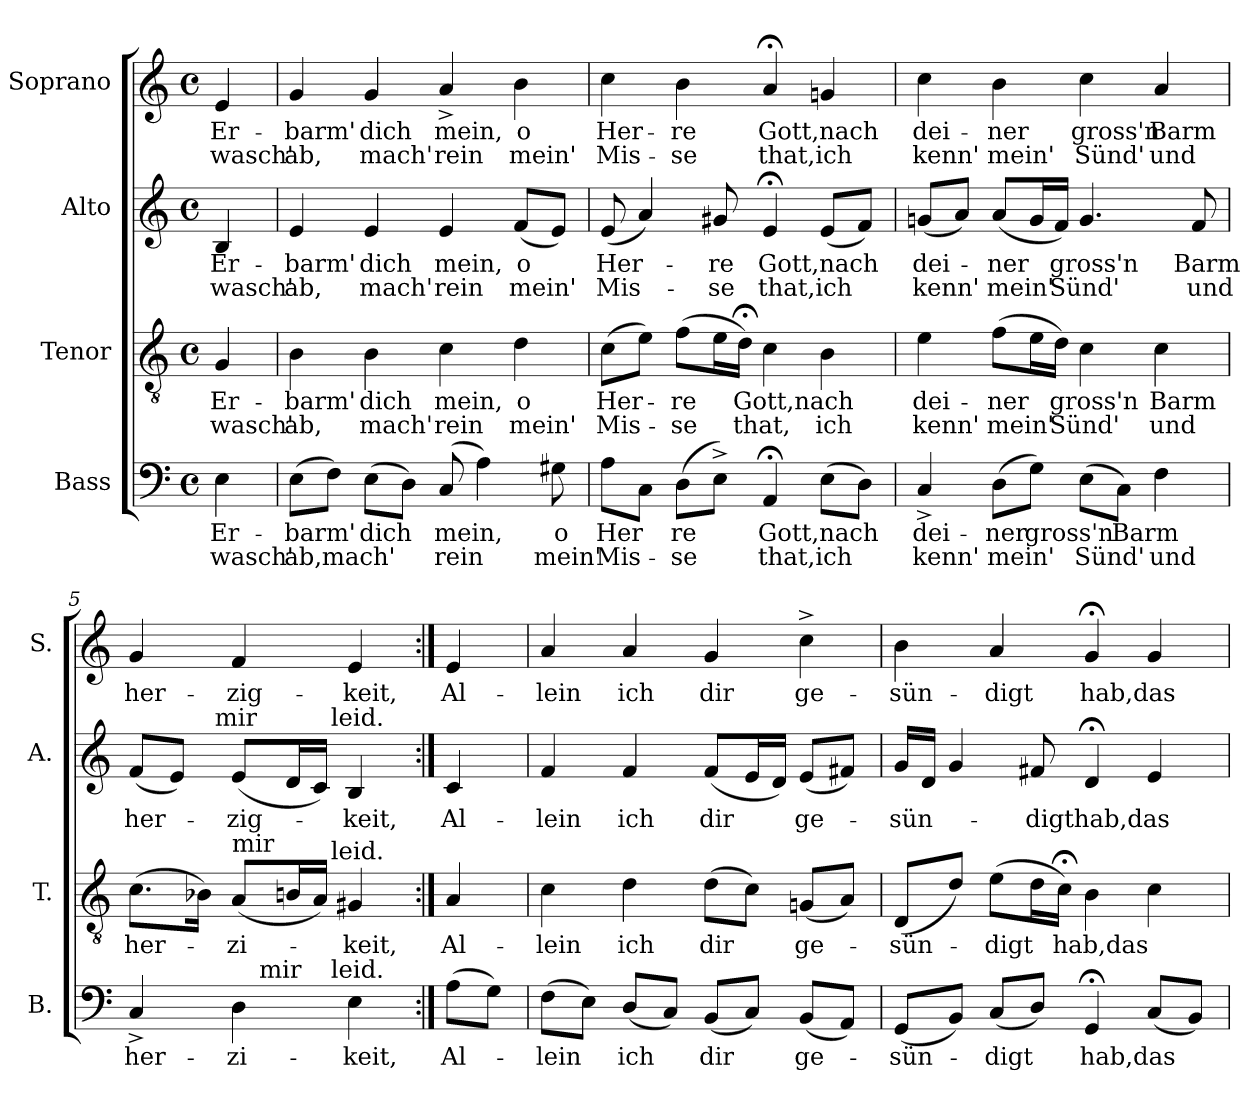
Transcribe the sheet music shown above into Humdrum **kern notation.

**kern	**text	**text	**kern	**text	**text	**kern	**text	**text	**kern	**text	**text
*part4	*part4	*part4	*part3	*part3	*part3	*part2	*part2	*part2	*part1	*part1	*part1
*staff4	*staff4	*staff4	*staff3	*staff3	*staff3	*staff2	*staff2	*staff2	*staff1	*staff1	*staff1
*I"Bass	*	*	*I"Tenor	*	*	*I"Alto	*	*	*I"Soprano	*	*
*I'B.	*	*	*I'T.	*	*	*I'A.	*	*	*I'S.	*	*
*clefF4	*	*	*clefGv2	*	*	*clefG2	*	*	*clefG2	*	*
*k[]	*	*	*k[]	*	*	*k[]	*	*	*k[]	*	*
*C:	*	*	*C:	*	*	*C:	*	*	*C:	*	*
*M4/4	*	*	*M4/4	*	*	*M4/4	*	*	*M4/4	*	*
*met(c)	*	*	*met(c)	*	*	*met(c)	*	*	*met(c)	*	*
=1	=1	=1	=1	=1	=1	=1	=1	=1	=1	=1	=1
!	!LO:LY:b	!LO:LY:b	!	!LO:LY:b	!LO:LY:b	!	!LO:LY:b	!LO:LY:b	!	!LO:LY:b	!LO:LY:b
4E\	Er-	wasch'	4G/	Er-	wasch'	4B/	Er-	wasch'	4e/	Er-	wasch'
=2	=2	=2	=2	=2	=2	=2	=2	=2	=2	=2	=2
!	!LO:LY:b	!LO:LY:b	!	!LO:LY:b	!LO:LY:b	!	!LO:LY:b	!LO:LY:b	!	!LO:LY:b	!LO:LY:b
(>8E\L	-barm'	ab,	4B\	-barm'	ab,	4e/	-barm'	ab,	4g/	-barm'	ab,
!	!	!LO:LY:b	!	!	!	!	!	!	!	!	!
8F\J)	.	mach'	.	.	.	.	.	.	.	.	.
!	!LO:LY:b	!	!	!LO:LY:b	!LO:LY:b	!	!LO:LY:b	!LO:LY:b	!	!LO:LY:b	!LO:LY:b
(>8E\L	dich	.	4B\	dich	mach'	4e/	dich	mach'	4g/	dich	mach'
8D\J)	.	.	.	.	.	.	.	.	.	.	.
!	!LO:LY:b	!LO:LY:b	!	!LO:LY:b	!LO:LY:b	!	!LO:LY:b	!LO:LY:b	!	!LO:LY:b	!LO:LY:b
(8C/	mein,	rein	4c\	mein,	rein	4e/	mein,	rein	4a^</	mein,	rein
4A\)	.	.	.	.	.	.	.	.	.	.	.
!	!	!	!	!LO:LY:b	!LO:LY:b	!	!LO:LY:b	!LO:LY:b	!	!LO:LY:b	!LO:LY:b
.	.	.	4d\	o	mein'	(<8f/L	o	mein'	4b\	o	mein'
!	!LO:LY:b	!LO:LY:b	!	!	!	!	!	!	!	!	!
8G#X\	o	mein'	.	.	.	8e/J)	.	.	.	.	.
=3	=3	=3	=3	=3	=3	=3	=3	=3	=3	=3	=3
!	!LO:LY:b	!LO:LY:b	!	!LO:LY:b	!LO:LY:b	!	!LO:LY:b	!LO:LY:b	!	!LO:LY:b	!LO:LY:b
8A\L	Her	Mis-	(>8c\L	Her-	Mis-	(<8e/	Her-	Mis-	4cc\	Her-	Mis-
8C\J	.	.	8e\J)	.	.	4a/)	.	.	.	.	.
!	!LO:LY:b	!LO:LY:b	!	!LO:LY:b	!LO:LY:b	!	!	!	!	!LO:LY:b	!LO:LY:b
(>8D\L	re	-se	(>8f\L	-re	-se	.	.	.	4b\	-re	-se
!	!	!	!	!	!	!	!LO:LY:b	!LO:LY:b	!	!	!
8E^>\J)	.	.	16e\L	.	.	8g#X/	-re	-se	.	.	.
!	!	!	!	!LO:LY:b	!LO:LY:b	!	!	!	!	!	!
.	.	.	16d;<\JJ)	Gott,nach	that,	.	.	.	.	.	.
!	!LO:LY:b	!LO:LY:b	!	!	!	!	!LO:LY:b	!LO:LY:b	!	!LO:LY:b	!LO:LY:b
4AA;/	Gott,nach	that,	4c\	.	.	4e;/	Gott,nach	that,	4a;/	Gott,nach	that,
!	!	!LO:LY:b	!	!	!LO:LY:b	!	!	!LO:LY:b	!	!	!LO:LY:b
(>8E\L	.	ich	4B\	.	ich	(<8e/L	.	ich	4gn/	.	ich
8D\J)	.	.	.	.	.	8f/J)	.	.	.	.	.
=4	=4	=4	=4	=4	=4	=4	=4	=4	=4	=4	=4
!	!LO:LY:b	!LO:LY:b	!	!LO:LY:b	!LO:LY:b	!	!LO:LY:b	!LO:LY:b	!	!LO:LY:b	!LO:LY:b
4C^</	dei-	kenn'	4e\	dei-	kenn'	(<8gn/L	dei-	kenn'	4cc\	dei-	kenn'
.	.	.	.	.	.	8a/J)	.	.	.	.	.
!	!LO:LY:b	!LO:LY:b	!	!LO:LY:b	!LO:LY:b	!	!LO:LY:b	!LO:LY:b	!	!LO:LY:b	!LO:LY:b
(>8D\L	-ner	mein'	(>8f\L	-ner	mein'	(<8a/L	-ner	mein'	4b\	-ner	mein'
!	!LO:LY:b	!	!	!	!	!	!	!	!	!	!
8G\J)	gross'n	.	16e\L	.	.	16g/L	.	.	.	.	.
!	!	!	!	!LO:LY:b	!LO:LY:b	!	!LO:LY:b	!LO:LY:b	!	!	!
.	.	.	16d\JJ)	gross'n	Sünd'	16f/JJ)	gross'n	Sünd'	.	.	.
!	!	!LO:LY:b	!	!	!	!	!	!	!	!LO:LY:b	!LO:LY:b
(>8E\L	.	Sünd'	4c\	.	.	4.g/	.	.	4cc\	gross'n	Sünd'
!	!LO:LY:b	!	!	!	!	!	!	!	!	!	!
8C\J)	Barm	.	.	.	.	.	.	.	.	.	.
!	!	!LO:LY:b	!	!LO:LY:b	!LO:LY:b	!	!	!	!	!LO:LY:b	!LO:LY:b
4F\	.	und	4c\	Barm	und	.	.	.	4a/	Barm	und
!	!	!	!	!	!	!	!LO:LY:b	!LO:LY:b	!	!	!
.	.	.	.	.	.	8f/	Barm	und	.	.	.
!!LO:LB:g=z
=5	=5	=5	=5	=5	=5	=5	=5	=5	=5	=5	=5
!	!	!	!	!	!	!LO:TX:a:t=ist	!	!	!	!	!
!	!	!	!LO:TX:a:t=ist	!	!	!	!	!	!	!	!
!LO:TX:a:t=ist	!	!	!	!	!	!	!	!	!	!	!
!	!LO:LY:b	!	!	!LO:LY:b	!	!	!LO:LY:b	!	!	!LO:LY:b	!
*^	*	*	*^	*	*	*^	*	*	*	*	*
*	*^	*	*	*	*	*	*	*	*^	*	*	*	*	*
4C^</	4ryy	4...ryy	her-	.	(>8.c\L	4...ryy	her-	.	(<8f/L	8..ryy	4...ryy	her-	.	4g/	her-	.
.	.	.	.	.	.	.	.	.	8e/J)	.	.	.	.	.	.	.
.	.	.	.	.	16B-X\Jk)	.	.	.	.	.	.	.	.	.	.	.
!	!	!	!	!	!	!	!	!	!	!LO:TX:a:t=mir	!	!	!	!	!	!
.	.	.	.	.	.	.	.	.	.	2ryy	.	.	.	.	.	.
!	!	!	!	!	!LO:TX:a:t=mir	!	!	!	!	!	!	!	!	!	!	!
!	!	!	!LO:LY:b	!	!	!	!LO:LY:b	!	!	!	!	!LO:LY:b	!	!	!LO:LY:b	!
4D\	16ryy	.	-zi-	.	(<8A/L	.	-zi-	.	(<8e/L	.	.	-zig-	.	4f/	-zig-	.
!	!LO:TX:a:t=mir	!	!	!	!	!	!	!	!	!	!	!	!	!	!	!
.	4..ryy	.	.	.	.	.	.	.	.	.	.	.	.	.	.	.
.	.	.	.	.	16Bn/L	.	.	.	16d/L	.	.	.	.	.	.	.
.	.	.	.	.	16A/JJ)	.	.	.	16c/JJ)	.	.	.	.	.	.	.
!	!	!	!	!	!	!	!	!	!	!	!LO:TX:a:t=leid.	!	!	!	!	!
!	!	!	!	!	!	!LO:TX:a:t=leid.	!	!	!	!	!	!	!	!	!	!
!	!	!LO:TX:a:t=leid.	!	!	!	!	!	!	!	!	!	!	!	!	!	!
.	.	4ryy	.	.	.	4ryy	.	.	.	.	4ryy	.	.	.	.	.
!	!	!	!LO:LY:b	!	!	!	!LO:LY:b	!	!	!	!	!LO:LY:b	!	!	!LO:LY:b	!
4E\	.	.	-keit,	.	4G#X/	.	-keit,	.	4B/	.	.	-keit,	.	4e/	-keit,	.
.	.	32ryy	.	.	.	32ryy	.	.	.	32ryy	32ryy	.	.	.	.	.
=6:|!	=6:|!	=6:|!	=6:|!	=6:|!	=6:|!	=6:|!	=6:|!	=6:|!	=6:|!	=6:|!	=6:|!	=6:|!	=6:|!	=6:|!	=6:|!	=6:|!
!	!	!	!LO:LY:b	!	!	!	!LO:LY:b	!	!	!	!	!LO:LY:b	!	!	!LO:LY:b	!
*v	*v	*v	*	*	*	*	*	*	*v	*v	*v	*	*	*	*	*
*	*	*	*v	*v	*	*	*	*	*	*	*	*
(>8A\L	Al-	.	4A/	Al-	.	4c/	Al-	.	4e/	Al-	.
8G\J)	.	.	.	.	.	.	.	.	.	.	.
=7	=7	=7	=7	=7	=7	=7	=7	=7	=7	=7	=7
!	!LO:LY:b	!	!	!LO:LY:b	!	!	!LO:LY:b	!	!	!LO:LY:b	!
(>8F\L	-lein	.	4c\	-lein	.	4f/	-lein	.	4a/	-lein	.
8E\J)	.	.	.	.	.	.	.	.	.	.	.
!	!LO:LY:b	!	!	!LO:LY:b	!	!	!LO:LY:b	!	!	!LO:LY:b	!
(<8D/L	ich	.	4d\	ich	.	4f/	ich	.	4a/	ich	.
8C/J)	.	.	.	.	.	.	.	.	.	.	.
!	!LO:LY:b	!	!	!LO:LY:b	!	!	!LO:LY:b	!	!	!LO:LY:b	!
(<8BB/L	dir	.	(>8d\L	dir	.	(<8f/L	dir	.	4g/	dir	.
8C/J)	.	.	8c\J)	.	.	16e/L	.	.	.	.	.
.	.	.	.	.	.	16d/JJ)	.	.	.	.	.
!	!LO:LY:b	!	!	!LO:LY:b	!	!	!LO:LY:b	!	!	!LO:LY:b	!
(<8BB/L	ge-	.	(<8Gn/L	ge-	.	(<8e/L	ge-	.	4cc^>\	ge-	.
8AA/J)	.	.	8A/J)	.	.	8f#X/J)	.	.	.	.	.
=8	=8	=8	=8	=8	=8	=8	=8	=8	=8	=8	=8
!	!LO:LY:b	!	!	!LO:LY:b	!	!	!LO:LY:b	!	!	!LO:LY:b	!
(<8GG/L	-sün-	.	(<8D/L	-sün-	.	16g/LL	-sün-	.	4b\	-sün-	.
.	.	.	.	.	.	16d/JJ	.	.	.	.	.
8BB/J)	.	.	8d/J)	.	.	4g/	.	.	.	.	.
!	!LO:LY:b	!	!	!LO:LY:b	!	!	!	!	!	!LO:LY:b	!
(<8C/L	-digt	.	(>8e\L	-digt	.	.	.	.	4a/	-digt	.
!	!	!	!	!	!	!	!LO:LY:b	!	!	!	!
8D/J)	.	.	16d\L	.	.	8f#X/	-digthab,das	.	.	.	.
!	!	!	!	!LO:LY:b	!	!	!	!	!	!	!
.	.	.	16c;<\JJ)	hab,das	.	.	.	.	.	.	.
!	!LO:LY:b	!	!	!	!	!	!	!	!	!LO:LY:b	!
4GG;/	hab,das	.	4B\	.	.	4d;/	.	.	4g;/	hab,das	.
(<8C/L	.	.	4c\	.	.	4e/	.	.	4g/	.	.
8BB/J)	.	.	.	.	.	.	.	.	.	.	.
=	=	=	=	=	=	=	=	=	=	=	=
*-	*-	*-	*-	*-	*-	*-	*-	*-	*-	*-	*-
